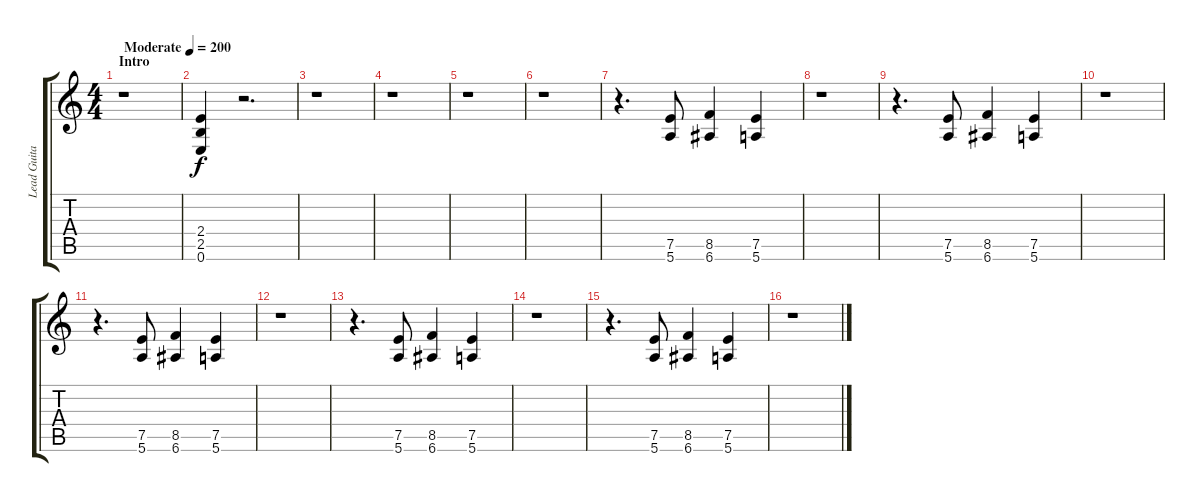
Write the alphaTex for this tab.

\track ("Lead Guitar" "Lead Guita") {instrument distortionguitar}
\staff {score tabs}
\tuning (E4 B3 G3 D3 A2 E2) {hide}
\ts (4 4)
\section ("" "Intro")
\tempo (200 "Moderate")
\clef g2
\ks c
r.1{dy f instrument distortionguitar} |
(2.4 2.5 0.6).4 r.2{d} |
r.1 |
r.1 |
r.1 |
r.1 |
r.4{d} (7.5 5.6).8 (8.5 6.6).4 (7.5 5.6).4 |
r.1 |
r.4{d} (7.5 5.6).8 (8.5 6.6).4 (7.5 5.6).4 |
r.1 |
r.4{d} (7.5 5.6).8 (8.5 6.6).4 (7.5 5.6).4 |
r.1 |
r.4{d} (7.5 5.6).8 (8.5 6.6).4 (7.5 5.6).4 |
r.1 |
r.4{d} (7.5 5.6).8 (8.5 6.6).4 (7.5 5.6).4 |
r.1
